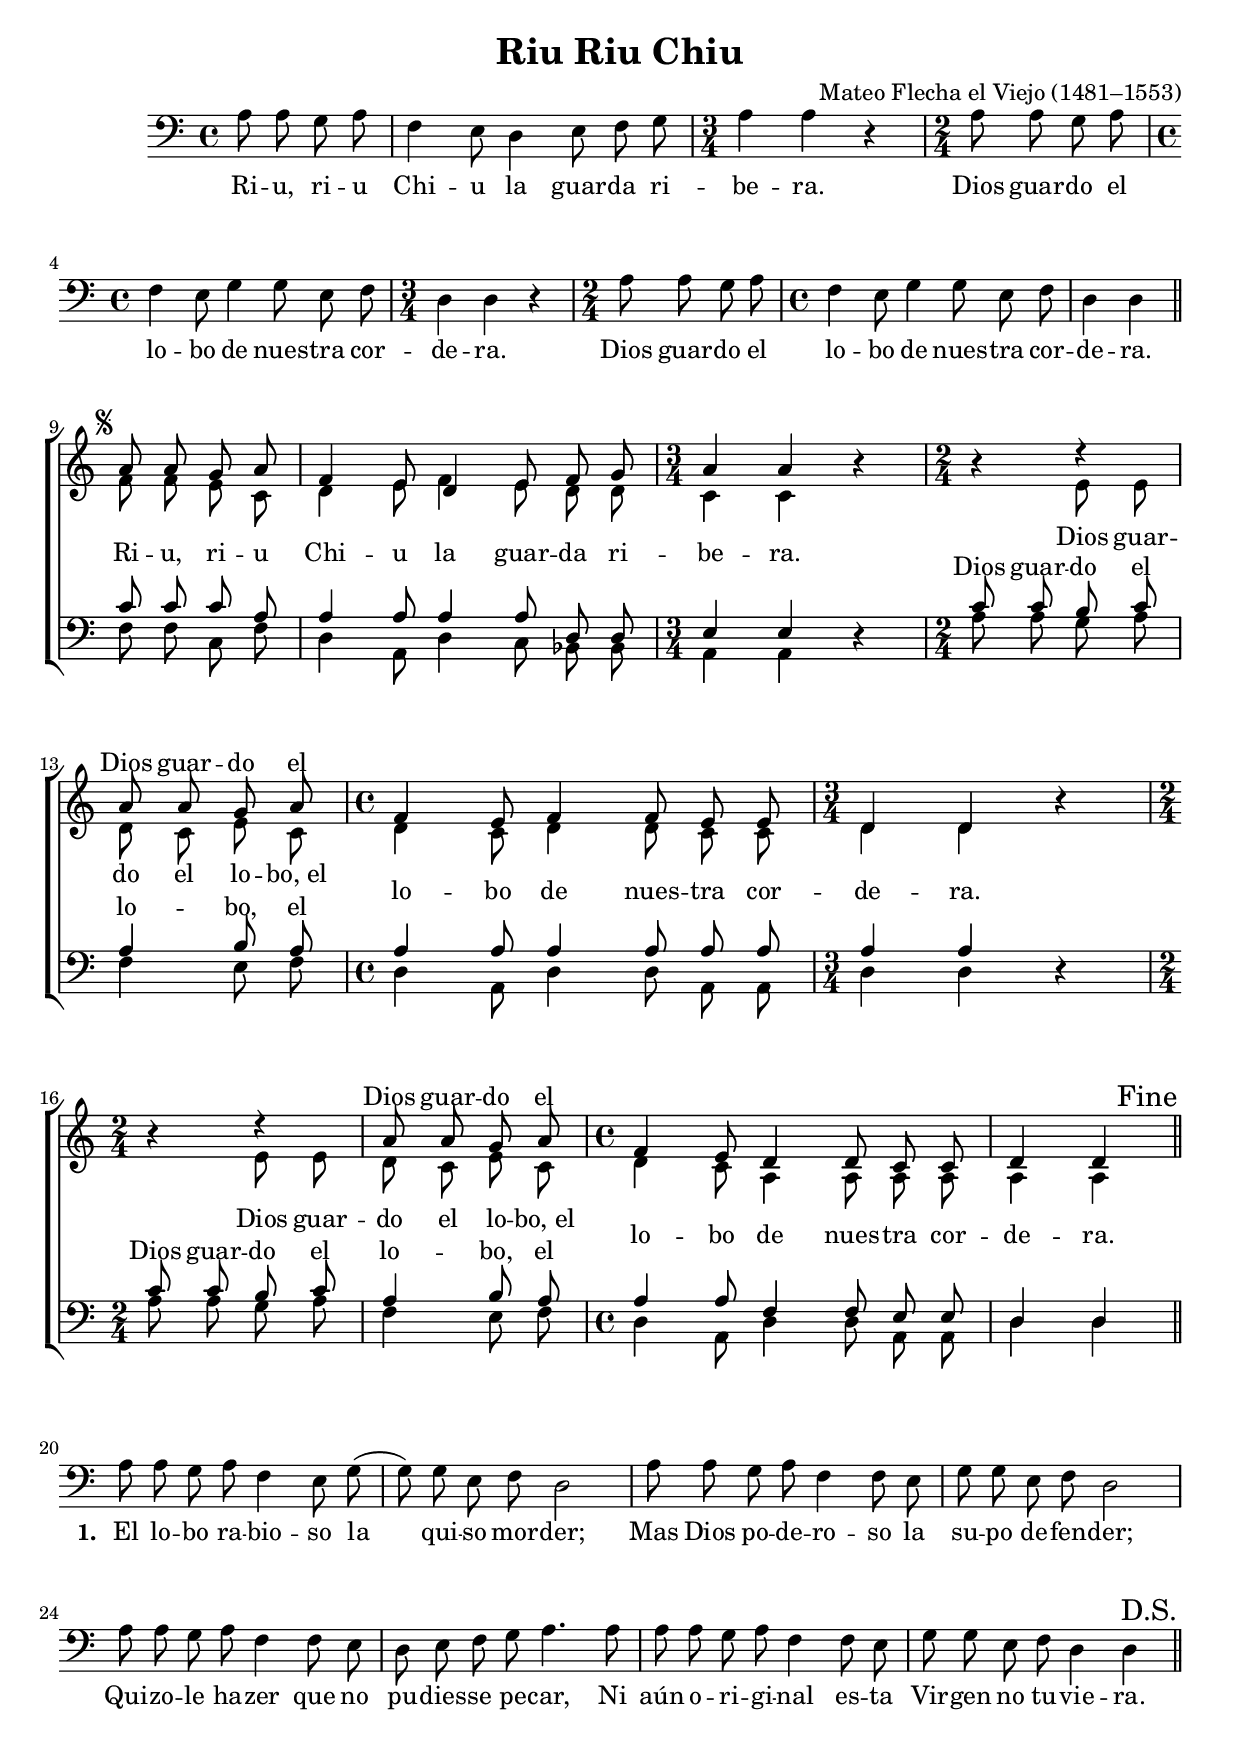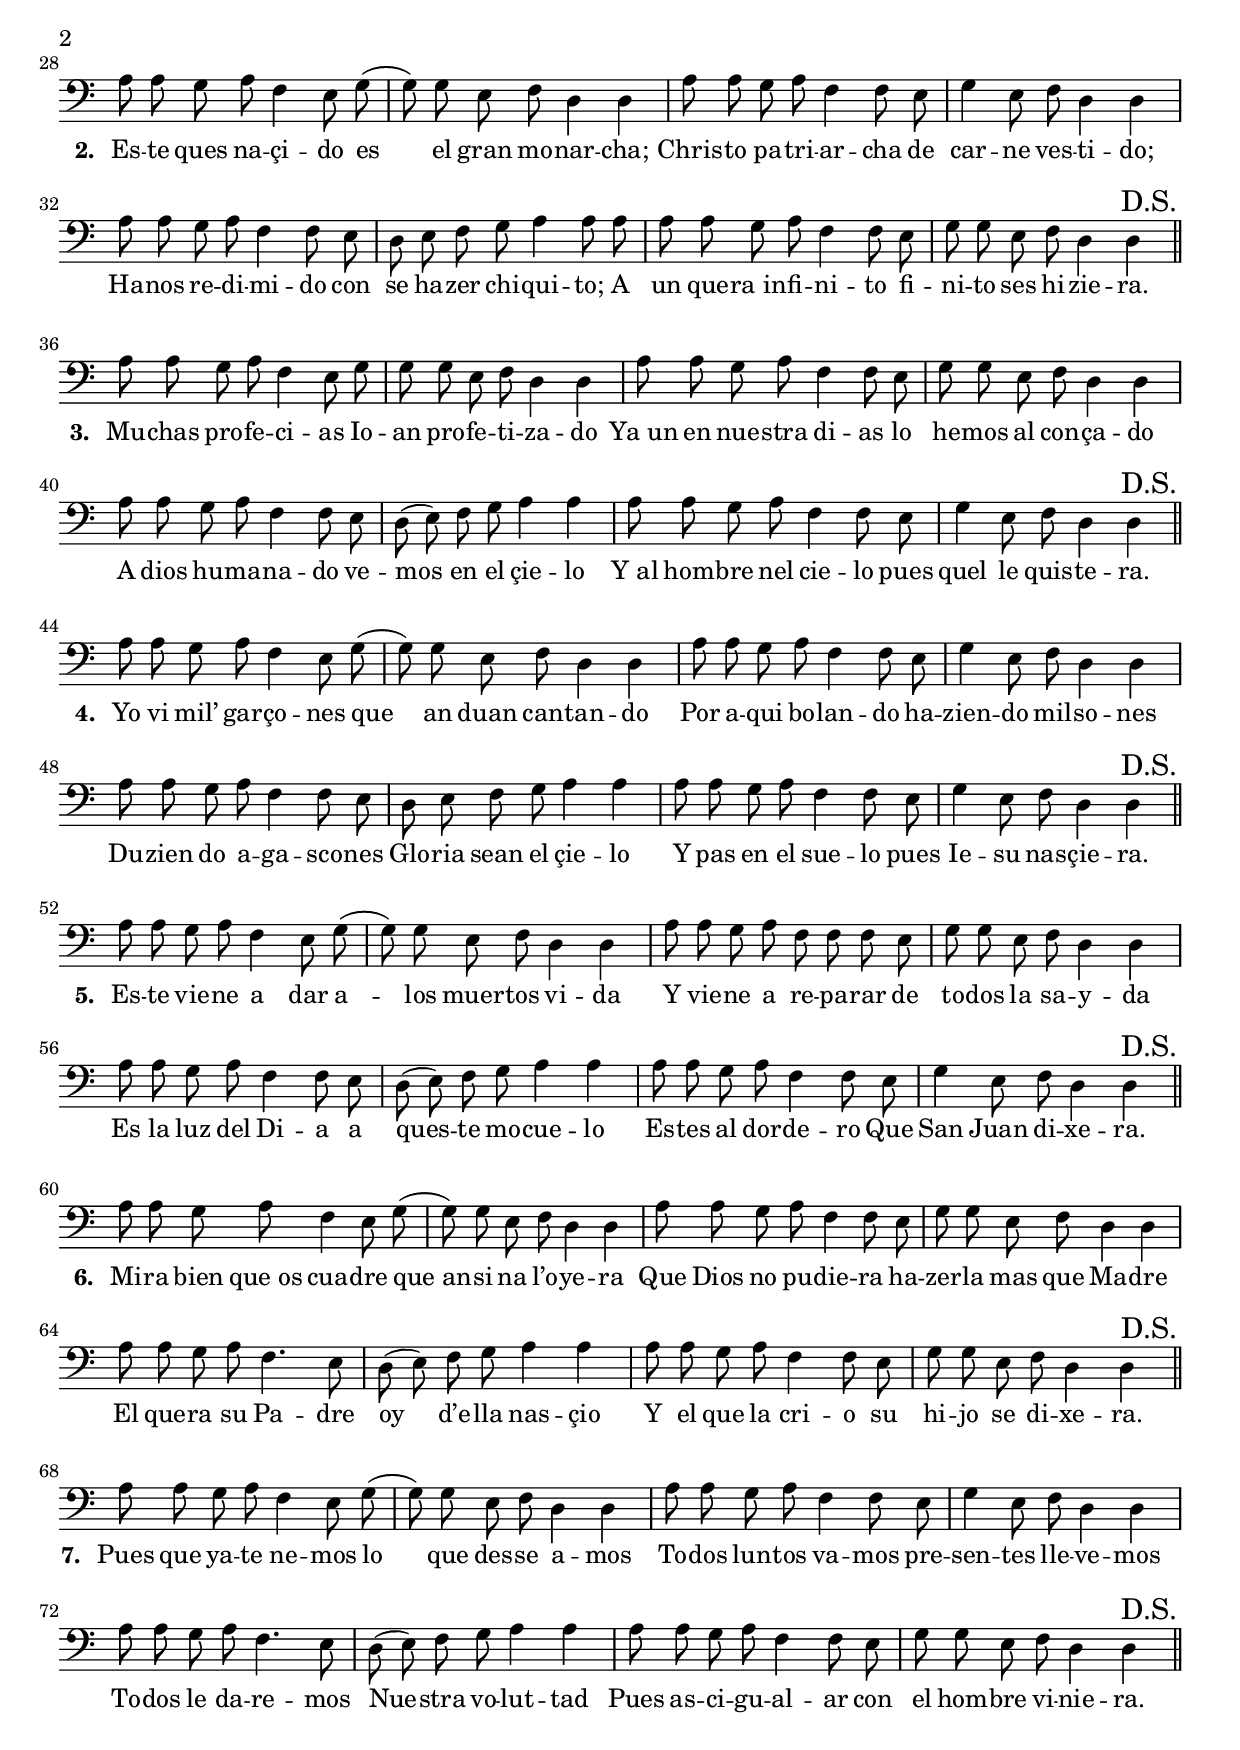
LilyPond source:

\version "2.14.2"
\include "util.ly"
\header {
  title = "Riu Riu Chiu"
  composer = "Mateo Flecha el Viejo (1481–1553)"
  %tagline = \markup { "from" \italic {cpdl.org}}
}

global = {
  \key c \major
  \time 4/4
  \autoBeamOff
  %\override DynamicLineSpanner #'staff-padding = #0.0
  %\override DynamicLineSpanner #'Y-extent = #'(-1 . 1)
}

sopMusic = \relative c' {
  s4*26 |
  
  %\once \override Score.RehearsalMark #'self-alignment-X = #LEFT
  \mark \markup { \abs-fontsize #9 \musicglyph #"scripts.segno" }
  a'8 a g a |
  f4 e8 d4 e8 f g |
  a4 a b\rest |
  b\rest d\rest |
  a8 a g a |
  
  f4 e8 f4 f8 e e |
  d4 d b'\rest |
  b\rest d\rest |
  a8 a g a |
  f4 e8 d4 d8 c c |
  d4 d \bar "||"
    \once \override Score.RehearsalMark #'break-visibility = #end-of-line-visible
    \once \override Score.RehearsalMark #'self-alignment-X = #RIGHT
    \mark "Fine"
}
sopWords = \lyricmode {
  \repeat unfold 12 {\skip1}
  Dios guar -- do el
  \repeat unfold 8 {\skip1}
  Dios guar -- do el
}

altoMusic = \relative c' {
  s4*26 |
  
  f8 f e c |
  d4 e8 f4 e8 d d |
  c4 c s |
  s e8 e |
  d c e c |
  
  d4 c8 d4 d8 c c |
  d4 d s |
  s e8 e |
  d c e c |
  d4 c8 a4 a8 a a |
  a4 a \bar "|."
}

dropLyrics = {
  \override LyricText #'extra-offset = #'(0 . -2.0)
  \override LyricHyphen #'extra-offset = #'(0 . -2.0)
  \override LyricExtender #'extra-offset = #'(0 . -2.0)
  \override StanzaNumber #'extra-offset = #'(0 . -2.0)
}
altoWords = \lyricmode {
  \dropLyrics
  Ri -- u, ri -- u Chi -- u la guar -- da ri -- be -- ra.
  \dropLyricsIV
  Dios guar -- do el lo -- bo,_el
  \dropLyrics
  lo -- bo de nues -- tra cor -- de -- ra.
  
  \dropLyricsIV
  Dios guar -- do el lo -- bo,_el
  \dropLyrics
  lo -- bo de nues -- tra cor -- de -- ra.
  
}
altoWordsII = \lyricmode {
%\markup\italic
  \set stanza = #"2. "
  \set ignoreMelismata = ##t
}
altoWordsIII = \lyricmode {
  \set stanza = #"3. "
  \set ignoreMelismata = ##t
}
altoWordsIV = \lyricmode {
  \set stanza = #"4. "
  \set ignoreMelismata = ##t
}
altoWordsV = \lyricmode {
  \set stanza = #"5. "
  \set ignoreMelismata = ##t
}
altoWordsVI = \lyricmode {
  \set stanza = #"6. "
  \set ignoreMelismata = ##t
}
tenorMusic = \relative c' {
  s4*26 |
  
  c8 c c a |
  a4 a8 a4 a8 d, d |
  e4 e s |
  c'8 c b c |
  a4 b8 a |
  
  a4 a8 a4 a8 a a |
  a4 a s |
  c8 c b c |
  a4 b8 a |
  a4 a8 f4 f8 e e |
  d4 d \bar "|."
}
tenorWords = \lyricmode {
  \repeat unfold 12 {\skip1}
  Dios guar -- do el lo -- bo, el
  \repeat unfold 8 {\skip1}
  Dios guar -- do el lo -- bo, el
}

bassMusic = \relative c' {
  \oneVoice
  \partial 2 a8 a g a |
  f4 e8 d4 e8 f g |
  \time 3/4 a4 a r |
  \time 2/4 a8 a g a |
  
  \time 4/4 f4 e8 g4 g8 e f |
  \time 3/4 d4 d r |
  \time 2/4 a'8 a g a |
  \time 4/4 f4 e8 g4 g8 e f |
  \partial 2 d4 d \bar "||" \break
  
  \voiceTwo
  \partial 2 f8 f c f |
  d4 a8 d4 c8 bes bes |
  \time 3/4 a4 a d\rest |
  \time 2/4 a'8 a g a |
  f4 e8 f |
  
  \time 4/4 d4 a8 d4 d8 a a |
  \time 3/4 d4 d d\rest |
  \time 2/4 a'8 a g a |
  f4 e8 f |
  \time 4/4 d4 a8 d4 d8 a a |
  \partial 2 d4 d \bar "||" \break
  
  \oneVoice
  \slurSolid
  {
    %Verse 1
    a'8 a g a f4 e8 g( |
    g) g e f d2 |
    a'8 a g a f4 f8 e |
    
    g g e f d2 |
    a'8 a g a f4 f8 e |
    d e f g a4. a8 |
    
    a a g a f4 f8 e |
    g g e f d4 d \bar "||" \break
    \once \override Score.RehearsalMark #'break-visibility = #end-of-line-visible
    \once \override Score.RehearsalMark #'self-alignment-X = #RIGHT
    \mark "D.S."
  }
  
  
  {
    %Verse 2
    a'8 a g a f4 e8 g( |
    g) g e f d4 d |
    a'8 a g a f4 f8 e |
    
    g4 e8 f d4 d |
    a'8 a g a f4 f8 e |
    d e f g a4 a8 a |
    
    a a g a f4 f8 e |
    g g e f d4 d \bar "||" \break
    \once \override Score.RehearsalMark #'break-visibility = #end-of-line-visible
    \once \override Score.RehearsalMark #'self-alignment-X = #RIGHT
    \mark "D.S."
  }
  {
    %Verse 3
    a'8 a g a f4 e8 g |
    g g e f d4 d |
    a'8 a g a f4 f8 e |
    
    g g e f d4 d |
    a'8 a g a f4 f8 e |
    d( e) f g a4 a4 |
    
    a8 a g a f4 f8 e |
    g4 e8 f d4 d \bar "||" \break
    \once \override Score.RehearsalMark #'break-visibility = #end-of-line-visible
    \once \override Score.RehearsalMark #'self-alignment-X = #RIGHT
    \mark "D.S."
  }
  
  {
    %Verse 4
    a'8 a g a f4 e8 g( |
    g) g e f d4 d |
    a'8 a g a f4 f8 e |
    
    g4 e8 f d4 d |
    a'8 a g a f4 f8 e |
    d e f g a4 a4 |
    
    a8 a g a f4 f8 e |
    g4 e8 f d4 d \bar "||" \break
    \once \override Score.RehearsalMark #'break-visibility = #end-of-line-visible
    \once \override Score.RehearsalMark #'self-alignment-X = #RIGHT
    \mark "D.S."
  }
  {
    %Verse 5
    a'8 a g a f4 e8 g( |
    g) g e f d4 d |
    a'8 a g a f f f e |
    
    g g e f d4 d |
    a'8 a g a f4 f8 e |
    d( e) f g a4 a4 |
    
    a8 a g a f4 f8 e |
    g4 e8 f d4 d \bar "||" \break
    \once \override Score.RehearsalMark #'break-visibility = #end-of-line-visible
    \once \override Score.RehearsalMark #'self-alignment-X = #RIGHT
    \mark "D.S."
  }
  {
    %Verse 6
    a'8 a g a f4 e8 g( |
    g) g e f d4 d |
    a'8 a g a f4 f8 e |
    
    g g e f d4 d |
    a'8 a g a f4. e8 |
    d( e) f g a4 a4 |
    
    a8 a g a f4 f8 e |
    g8 g e f d4 d \bar "||" \break
    \once \override Score.RehearsalMark #'break-visibility = #end-of-line-visible
    \once \override Score.RehearsalMark #'self-alignment-X = #RIGHT
    \mark "D.S."
  }
  {
    %Verse 7
    a'8 a g a f4 e8 g( |
    g) g e f d4 d |
    a'8 a g a f4 f8 e |
    
    g4 e8 f d4 d |
    a'8 a g a f4. e8 |
    d( e) f g a4 a4 |
    
    a8 a g a f4 f8 e |
    g g e f d4 d \bar "||" \break
    \once \override Score.RehearsalMark #'break-visibility = #end-of-line-visible
    \once \override Score.RehearsalMark #'self-alignment-X = #RIGHT
    \mark "D.S."
  }
}
bassWords = \lyricmode {
  \dropLyricsIV
  Ri -- u, ri -- u Chi -- u la guar -- da ri -- be -- ra.
  Dios guar -- do el lo -- bo de nues -- tra cor -- de -- ra.
  Dios guar -- do el lo -- bo de nues -- tra cor -- de -- ra.
  
  \repeat unfold 42 {\skip1}
  \set stanza = #"1. "
  El lo -- bo ra -- bio -- so la qui -- so mor -- der;
  Mas Dios po -- de -- ro -- so la
  su -- po de -- fen -- der;
  Qui -- zo -- le ha -- zer que no pu -- dies -- se pe -- car,
  Ni aún o -- ri -- gi -- nal es -- ta Vir -- gen no tu -- vie -- ra.
  
  \set stanza = #"2. "
  Es -- te ques na -- çi -- do es el gran mo -- nar -- cha;
  Chris -- to pa -- tri -- ar -- cha de car -- ne ves -- ti -- do;
  Ha -- nos re -- di -- mi -- do con se ha -- zer chi -- qui -- to;
  A un que -- ra_in -- fi -- ni -- to fi -- ni -- to ses hi -- zie -- ra.
  
  \set stanza = #"3. "
  Mu -- chas pro -- fe -- ci -- as Io -- an pro -- fe -- ti -- za -- do
  Ya_un en nue -- stra di -- as lo he -- mos al con -- ça -- do
  A dios hu -- ma -- na -- do ve -- mos en el çie -- lo
  Y_al hom -- bre nel cie -- lo pues quel le quis -- te -- ra.
  
  
  \set stanza = #"4. "
  Yo vi mil’ gar -- ço -- nes que an duan can -- tan -- do
  Por a -- qui bo -- lan -- do ha -- zien -- do mil -- so -- nes
  Du -- zien do a -- ga -- sco -- nes Glo -- ria sean el çie -- lo
  Y pas en el sue -- lo pues Ie -- su nas -- çie -- ra.
  
  \set stanza = #"5. "
  Es -- te vie -- ne a dar a -- los muer -- tos vi -- da
  Y vie -- ne a re -- pa -- rar de to -- dos la sa -- y -- da
  Es la luz del Di -- a a ques -- te mo -- cue -- lo
  Es -- tes al dor -- de -- ro Que San Juan di -- xe -- ra.
  
  
  \set stanza = #"6. "
  Mi -- ra bien que_os cua -- dre que_an -- si na l’o -- ye -- ra
  Que Dios no pu -- die -- ra ha -- zer -- la mas que Ma -- dre
  El que -- ra su Pa -- dre oy d’e -- lla nas -- çio
  Y el que la cri -- o su hi -- jo se di -- xe -- ra.
  
  \set stanza = #"7. "
  Pues que ya -- te ne -- mos lo que des -- se a -- mos
  To -- dos lun -- tos va -- mos pre -- sen -- tes lle -- ve -- mos
  To -- dos le da -- re -- mos
  Nue -- stra vo -- lut -- tad
  Pues as -- ci -- gu -- al -- ar con el hom -- bre vi -- nie -- ra.
}

bassWordsII = \lyricmode {
  \repeat unfold 78{\skip1}
  
  
}

bassWordsIII = \lyricmode {
  \repeat unfold 166 \skip1
  \set ignoreMelismata = ##t
  
}

bassWordsIV = \lyricmode {
}
pianoRH = \relative c' {
  
}
pianoLH = \relative c' {
  
}

\score {
  <<
   \new ChoirStaff <<
    \new Staff = women <<
      \new Voice = "sopranos" { \voiceOne << \global \sopMusic >> }
      \new Voice = "altos" { \voiceTwo << \global \altoMusic >> }
    >>
    \new Lyrics \with { alignAboveContext = #"women" \override VerticalAxisGroup #'nonstaff-relatedstaff-spacing = #'((basic-distance . 1))} \lyricsto "sopranos" \sopWords
    \new Lyrics = "altosVI"  \with { alignBelowContext = #"women" } \lyricsto "altos" \altoWordsVI
    \new Lyrics = "altosV"  \with { alignBelowContext = #"women" } \lyricsto "altos" \altoWordsV
    \new Lyrics = "altosIV"  \with { alignBelowContext = #"women" } \lyricsto "altos" \altoWordsIV
    \new Lyrics = "altosIII"  \with { alignBelowContext = #"women" } \lyricsto "altos" \altoWordsIII
    \new Lyrics = "altosII"  \with { alignBelowContext = #"women" } \lyricsto "altos" \altoWordsII
    \new Lyrics = "altos"  \with { alignBelowContext = #"women" \override VerticalAxisGroup #'nonstaff-relatedstaff-spacing = #'((basic-distance . 1))} \lyricsto "altos" \altoWords
   \new Staff = men <<
      \clef bass
      \new Voice = "tenors" { \voiceOne << \global \tenorMusic >> }
      \new Voice = "basses" { \voiceTwo << \global \bassMusic >> }
    >>
    \new Lyrics \with { alignAboveContext = #"men" \override VerticalAxisGroup #'nonstaff-relatedstaff-spacing = #'((basic-distance . 1)) } \lyricsto "tenors" \tenorWords
    \new Lyrics \with { alignBelowContext = #"men" \override VerticalAxisGroup #'nonstaff-relatedstaff-spacing = #'((basic-distance . 1)) } \lyricsto "basses" \bassWordsIV
    \new Lyrics \with { alignBelowContext = #"men" \override VerticalAxisGroup #'nonstaff-relatedstaff-spacing = #'((basic-distance . 1)) } \lyricsto "basses" \bassWordsIII
    \new Lyrics \with { alignBelowContext = #"men" \override VerticalAxisGroup #'nonstaff-relatedstaff-spacing = #'((basic-distance . 1)) } \lyricsto "basses" \bassWordsII
    \new Lyrics \with { alignBelowContext = #"men" \override VerticalAxisGroup #'nonstaff-relatedstaff-spacing = #'((basic-distance . 1)) } \lyricsto "basses" \bassWords
  >>
%    \new PianoStaff << \new Staff { \new Voice { \pianoRH } } \new Staff { \clef "bass" \pianoLH } >>
  >>
  \layout {
    \context {
      % Remove all empty staves
       \Staff \RemoveEmptyStaves \override VerticalAxisGroup #'remove-first = ##t
    }
  }
  \midi {
    \tempo 4 = 140
    \set Staff.midiInstrument = "flute"
  
    \context {
      \Voice
      \remove "Dynamic_performer"
    }
  }
}
